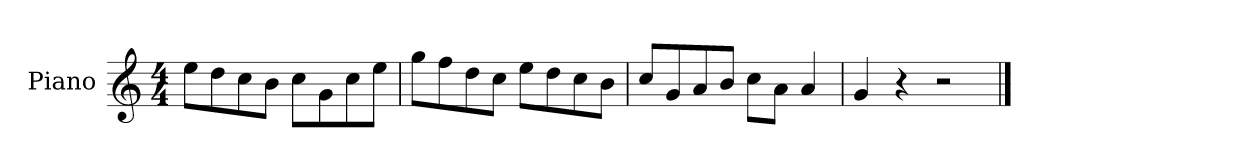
**kern
*part1
*staff1
*I"Piano
*I'P-no
*clefG2
*k[]
*M4/4
*MM90
=1
8ee\L
8dd\
8cc\
8b\J
8cc\L
8g\
8cc\
8ee\J
=2
8gg\L
8ff\
8dd\
8cc\J
8ee\L
8dd\
8cc\
8b\J
=3
8cc/L
8g/
8a/
8b/J
8cc\L
8a\J
4a/
=4
4g/
4r
2r
==
*-
